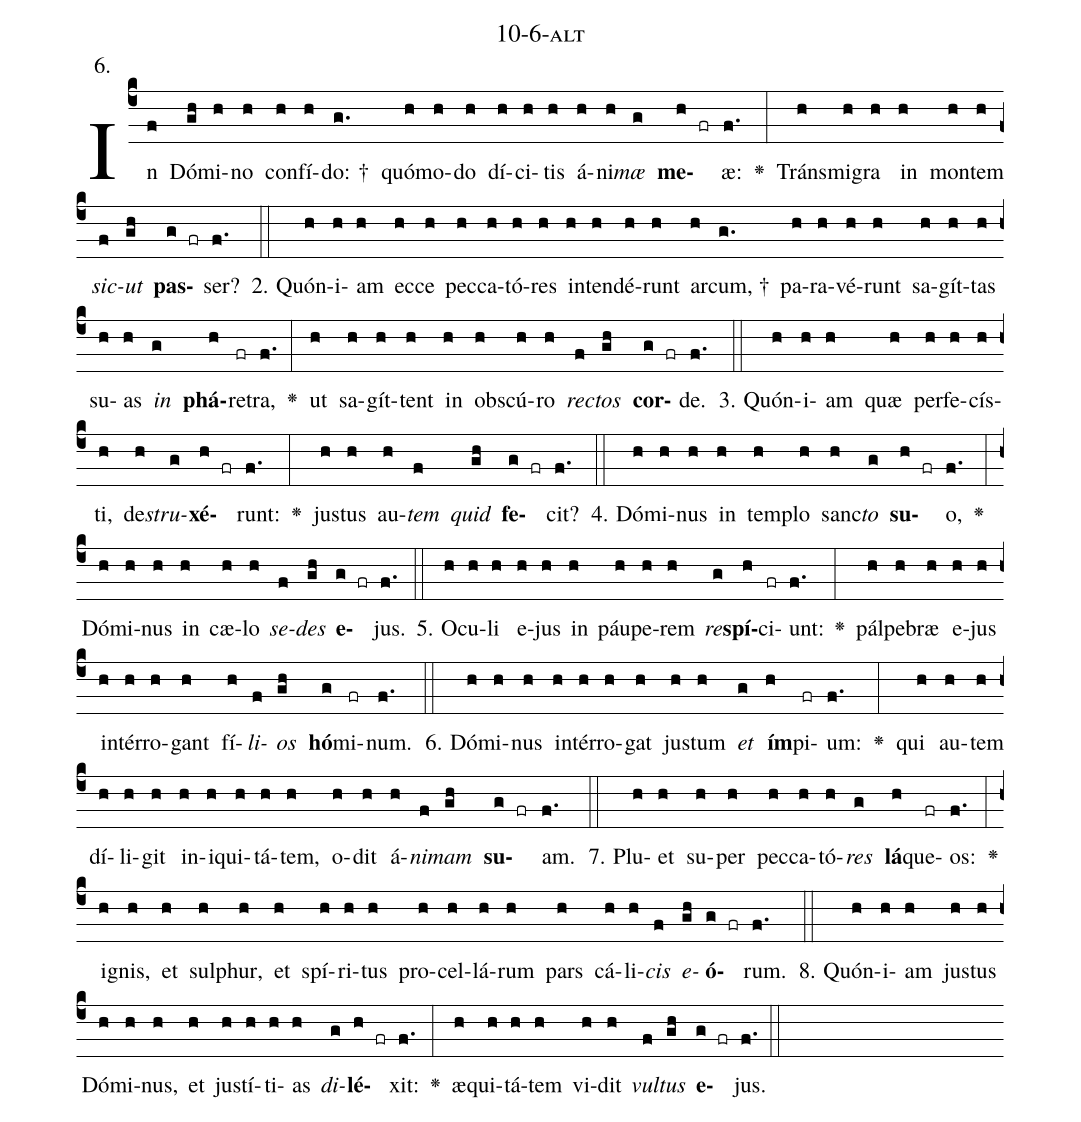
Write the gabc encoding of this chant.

name: 10-6-alt;
annotation: 6.;
%%
(c4)In(f) Dó(gh)mi(h)no(h) con(h)fí(h)do: †(g.) quó(h)mo(h)do(h) dí(h)ci(h)tis(h) á(h)ni(h)<i>mæ</i>(g) <b>me</b>(h fr)æ:(f.) <v>\greheightstar</v>(:) Tráns(h)mi(h)gra(h) in(h) mon(h)tem(h) <i>sic</i>(f)<i>ut</i>(gh) <b>pas</b>(g fr)ser?(f.) (::)
2. Quón(h)i(h)am(h) ec(h)ce(h) pec(h)ca(h)tó(h)res(h) in(h)ten(h)dé(h)runt(h) ar(h)cum, †(g.) pa(h)ra(h)vé(h)runt(h) sa(h)gít(h)tas(h) su(h)as(h) <i>in</i>(g) <b>phá</b>(h)re(fr)tra,(f.) <v>\greheightstar</v>(:) ut(h) sa(h)gít(h)tent(h) in(h) obs(h)cú(h)ro(h) <i>rec</i>(f)<i>tos</i>(gh) <b>cor</b>(g fr)de.(f.) (::)
3. Quón(h)i(h)am(h) quæ(h) per(h)fe(h)cís(h)ti,(h) de(h)<i>stru</i>(g)<b>xé</b>(h fr)runt:(f.) <v>\greheightstar</v>(:) jus(h)tus(h) au(h)<i>tem</i>(f) <i>quid</i>(gh) <b>fe</b>(g fr)cit?(f.) (::)
4. Dó(h)mi(h)nus(h) in(h) tem(h)plo(h) sanc(h)<i>to</i>(g) <b>su</b>(h fr)o,(f.) <v>\greheightstar</v>(:) Dó(h)mi(h)nus(h) in(h) cæ(h)lo(h) <i>se</i>(f)<i>des</i>(gh) <b>e</b>(g fr)jus.(f.) (::)
5. O(h)cu(h)li(h) e(h)jus(h) in(h) páu(h)pe(h)rem(h) <i>re</i>(g)<b>spí</b>(h)ci(fr)unt:(f.) <v>\greheightstar</v>(:) pál(h)pe(h)bræ(h) e(h)jus(h) in(h)tér(h)ro(h)gant(h) fí(h)<i>li</i>(f)<i>os</i>(gh) <b>hó</b>(g)mi(fr)num.(f.) (::)
6. Dó(h)mi(h)nus(h) in(h)tér(h)ro(h)gat(h) jus(h)tum(h) <i>et</i>(g) <b>ím</b>(h)pi(fr)um:(f.) <v>\greheightstar</v>(:) qui(h) au(h)tem(h) dí(h)li(h)git(h) in(h)i(h)qui(h)tá(h)tem,(h) o(h)dit(h) á(h)<i>ni</i>(f)<i>mam</i>(gh) <b>su</b>(g fr)am.(f.) (::)
7. Plu(h)et(h) su(h)per(h) pec(h)ca(h)tó(h)<i>res</i>(g) <b>lá</b>(h)que(fr)os:(f.) <v>\greheightstar</v>(:) i(h)gnis,(h) et(h) sul(h)phur,(h) et(h) spí(h)ri(h)tus(h) pro(h)cel(h)lá(h)rum(h) pars(h) cá(h)li(h)<i>cis</i>(f) <i>e</i>(gh)<b>ó</b>(g fr)rum.(f.) (::)
8. Quón(h)i(h)am(h) jus(h)tus(h) Dó(h)mi(h)nus,(h) et(h) jus(h)tí(h)ti(h)as(h) <i>di</i>(g)<b>lé</b>(h fr)xit:(f.) <v>\greheightstar</v>(:) æ(h)qui(h)tá(h)tem(h) vi(h)dit(h) <i>vul</i>(f)<i>tus</i>(gh) <b>e</b>(g fr)jus.(f.) (::)
